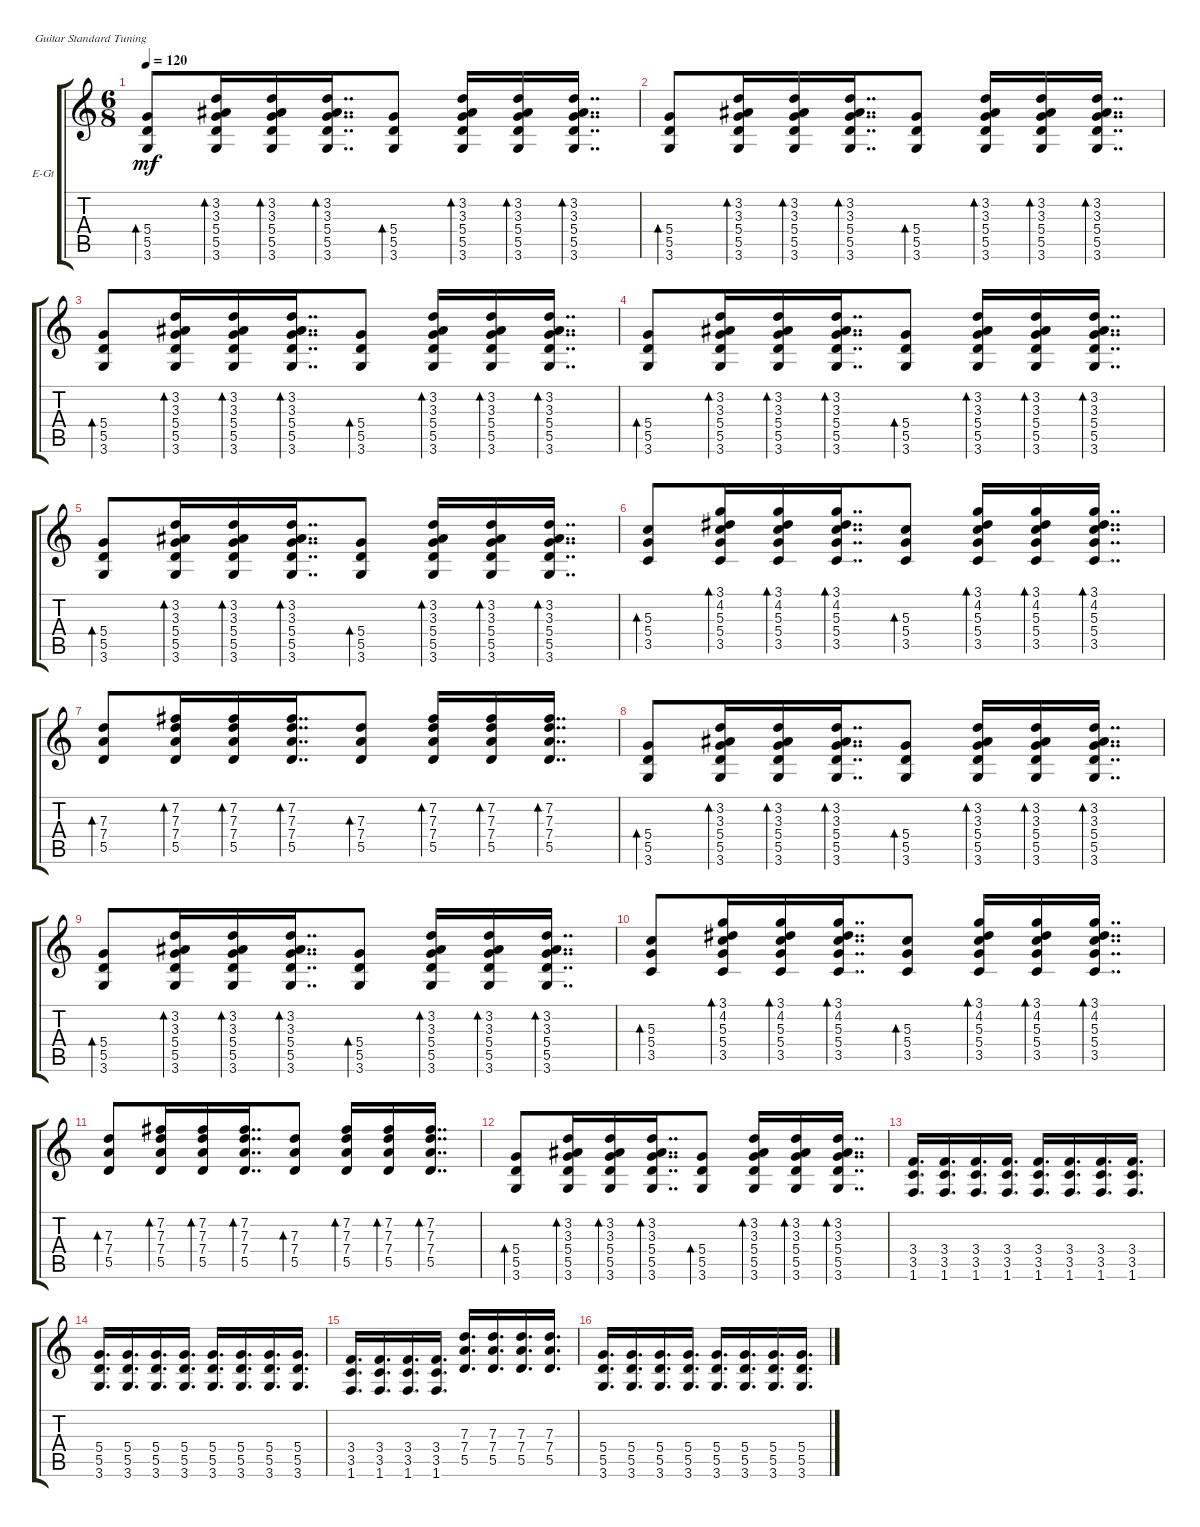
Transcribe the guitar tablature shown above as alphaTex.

\defaultSystemsLayout 4
\bracketExtendMode groupsimilarinstruments
\firstSystemTrackNameOrientation horizontal
\otherSystemsTrackNameOrientation horizontal
\track ("Electric Guitar" "E-Gt") {instrument distortionguitar}
\staff {score tabs}
\tuning (E4 B3 G3 D3 A2 E2)
\ts (6 8)
\tempo 120
\clef g2
\ks c
(3.6 5.5 5.4).8{bd 119 dy mf instrument distortionguitar} (3.6 5.5 5.4 3.3 3.2).16{bd 119} (3.6 5.5 5.4 3.3 3.2).16{bd 60} (3.6 5.5 5.4 3.3 3.2).16{dd bd 119} (3.6 5.5 5.4).8{bd 119} (3.6 5.5 5.4 3.3 3.2).16{bd 119} (3.6 5.5 5.4 3.3 3.2).16{bd 60} (3.6 5.5 5.4 3.3 3.2).16{dd bd 119} |
(3.6 5.5 5.4).8{bd 119} (3.6 5.5 5.4 3.3 3.2).16{bd 119} (3.6 5.5 5.4 3.3 3.2).16{bd 60} (3.6 5.5 5.4 3.3 3.2).16{dd bd 119} (3.6 5.5 5.4).8{bd 119} (3.6 5.5 5.4 3.3 3.2).16{bd 119} (3.6 5.5 5.4 3.3 3.2).16{bd 60} (3.6 5.5 5.4 3.3 3.2).16{dd bd 119} |
(3.6 5.5 5.4).8{bd 119} (3.6 5.5 5.4 3.3 3.2).16{bd 119} (3.6 5.5 5.4 3.3 3.2).16{bd 60} (3.6 5.5 5.4 3.3 3.2).16{dd bd 119} (3.6 5.5 5.4).8{bd 119} (3.6 5.5 5.4 3.3 3.2).16{bd 119} (3.6 5.5 5.4 3.3 3.2).16{bd 60} (3.6 5.5 5.4 3.3 3.2).16{dd bd 119} |
(3.6 5.5 5.4).8{bd 119} (3.6 5.5 5.4 3.3 3.2).16{bd 119} (3.6 5.5 5.4 3.3 3.2).16{bd 60} (3.6 5.5 5.4 3.3 3.2).16{dd bd 119} (3.6 5.5 5.4).8{bd 119} (3.6 5.5 5.4 3.3 3.2).16{bd 119} (3.6 5.5 5.4 3.3 3.2).16{bd 60} (3.6 5.5 5.4 3.3 3.2).16{dd bd 119} |
(3.6 5.5 5.4).8{bd 119} (3.6 5.5 5.4 3.3 3.2).16{bd 119} (3.6 5.5 5.4 3.3 3.2).16{bd 60} (3.6 5.5 5.4 3.3 3.2).16{dd bd 119} (3.6 5.5 5.4).8{bd 119} (3.6 5.5 5.4 3.3 3.2).16{bd 119} (3.6 5.5 5.4 3.3 3.2).16{bd 60} (3.6 5.5 5.4 3.3 3.2).16{dd bd 119} |
(3.5 5.4 5.3).8{bd 119} (3.5 5.4 5.3 4.2 3.1).16{bd 119} (3.5 5.4 5.3 4.2 3.1).16{bd 60} (3.5 5.4 5.3 4.2 3.1).16{dd bd 119} (3.5 5.4 5.3).8{bd 119} (3.5 5.4 5.3 4.2 3.1).16{bd 119} (3.5 5.4 5.3 4.2 3.1).16{bd 60} (3.5 5.4 5.3 4.2 3.1).16{dd bd 119} |
(5.5 7.4 7.3).8{bd 119} (5.5 7.4 7.3 7.2).16{bd 119} (5.5 7.4 7.3 7.2).16{bd 60} (5.5 7.4 7.3 7.2).16{dd bd 119} (5.5 7.4 7.3).8{bd 119} (5.5 7.4 7.3 7.2).16{bd 119} (5.5 7.4 7.3 7.2).16{bd 60} (5.5 7.4 7.3 7.2).16{dd bd 119} |
(3.6 5.5 5.4).8{bd 119} (3.6 5.5 5.4 3.3 3.2).16{bd 119} (3.6 5.5 5.4 3.3 3.2).16{bd 60} (3.6 5.5 5.4 3.3 3.2).16{dd bd 119} (3.6 5.5 5.4).8{bd 119} (3.6 5.5 5.4 3.3 3.2).16{bd 119} (3.6 5.5 5.4 3.3 3.2).16{bd 60} (3.6 5.5 5.4 3.3 3.2).16{dd bd 119} |
(3.6 5.5 5.4).8{bd 119} (3.6 5.5 5.4 3.3 3.2).16{bd 119} (3.6 5.5 5.4 3.3 3.2).16{bd 60} (3.6 5.5 5.4 3.3 3.2).16{dd bd 119} (3.6 5.5 5.4).8{bd 119} (3.6 5.5 5.4 3.3 3.2).16{bd 119} (3.6 5.5 5.4 3.3 3.2).16{bd 60} (3.6 5.5 5.4 3.3 3.2).16{dd bd 119} |
(3.5 5.4 5.3).8{bd 119} (3.5 5.4 5.3 4.2 3.1).16{bd 119} (3.5 5.4 5.3 4.2 3.1).16{bd 60} (3.5 5.4 5.3 4.2 3.1).16{dd bd 119} (3.5 5.4 5.3).8{bd 119} (3.5 5.4 5.3 4.2 3.1).16{bd 119} (3.5 5.4 5.3 4.2 3.1).16{bd 60} (3.5 5.4 5.3 4.2 3.1).16{dd bd 119} |
(5.5 7.4 7.3).8{bd 119} (5.5 7.4 7.3 7.2).16{bd 119} (5.5 7.4 7.3 7.2).16{bd 60} (5.5 7.4 7.3 7.2).16{dd bd 119} (5.5 7.4 7.3).8{bd 119} (5.5 7.4 7.3 7.2).16{bd 119} (5.5 7.4 7.3 7.2).16{bd 60} (5.5 7.4 7.3 7.2).16{dd bd 119} |
(3.6 5.5 5.4).8{bd 119} (3.6 5.5 5.4 3.3 3.2).16{bd 119} (3.6 5.5 5.4 3.3 3.2).16{bd 60} (3.6 5.5 5.4 3.3 3.2).16{dd bd 119} (3.6 5.5 5.4).8{bd 119} (3.6 5.5 5.4 3.3 3.2).16{bd 119} (3.6 5.5 5.4 3.3 3.2).16{bd 60} (3.6 5.5 5.4 3.3 3.2).16{dd bd 119} |
(3.5 1.6 3.4).16{d} (3.5 1.6 3.4).16{d} (3.5 1.6 3.4).16{d} (3.5 1.6 3.4).16{d} (3.5 1.6 3.4).16{d} (3.5 1.6 3.4).16{d} (3.5 1.6 3.4).16{d} (3.5 1.6 3.4).16{d} |
(5.5 3.6 5.4).16{d} (5.5 3.6 5.4).16{d} (5.5 3.6 5.4).16{d} (5.5 3.6 5.4).16{d} (5.5 3.6 5.4).16{d} (5.5 3.6 5.4).16{d} (5.5 3.6 5.4).16{d} (5.5 3.6 5.4).16{d} |
(3.5 1.6 3.4).16{d} (3.5 1.6 3.4).16{d} (3.5 1.6 3.4).16{d} (3.5 1.6 3.4).16{d} (5.5 7.4 7.3).16{d} (5.5 7.4 7.3).16{d} (5.5 7.4 7.3).16{d} (5.5 7.4 7.3).16{d} |
(5.5 3.6 5.4).16{d} (5.5 3.6 5.4).16{d} (5.5 3.6 5.4).16{d} (5.5 3.6 5.4).16{d} (5.5 3.6 5.4).16{d} (5.5 3.6 5.4).16{d} (5.5 3.6 5.4).16{d} (5.5 3.6 5.4).16{d}
